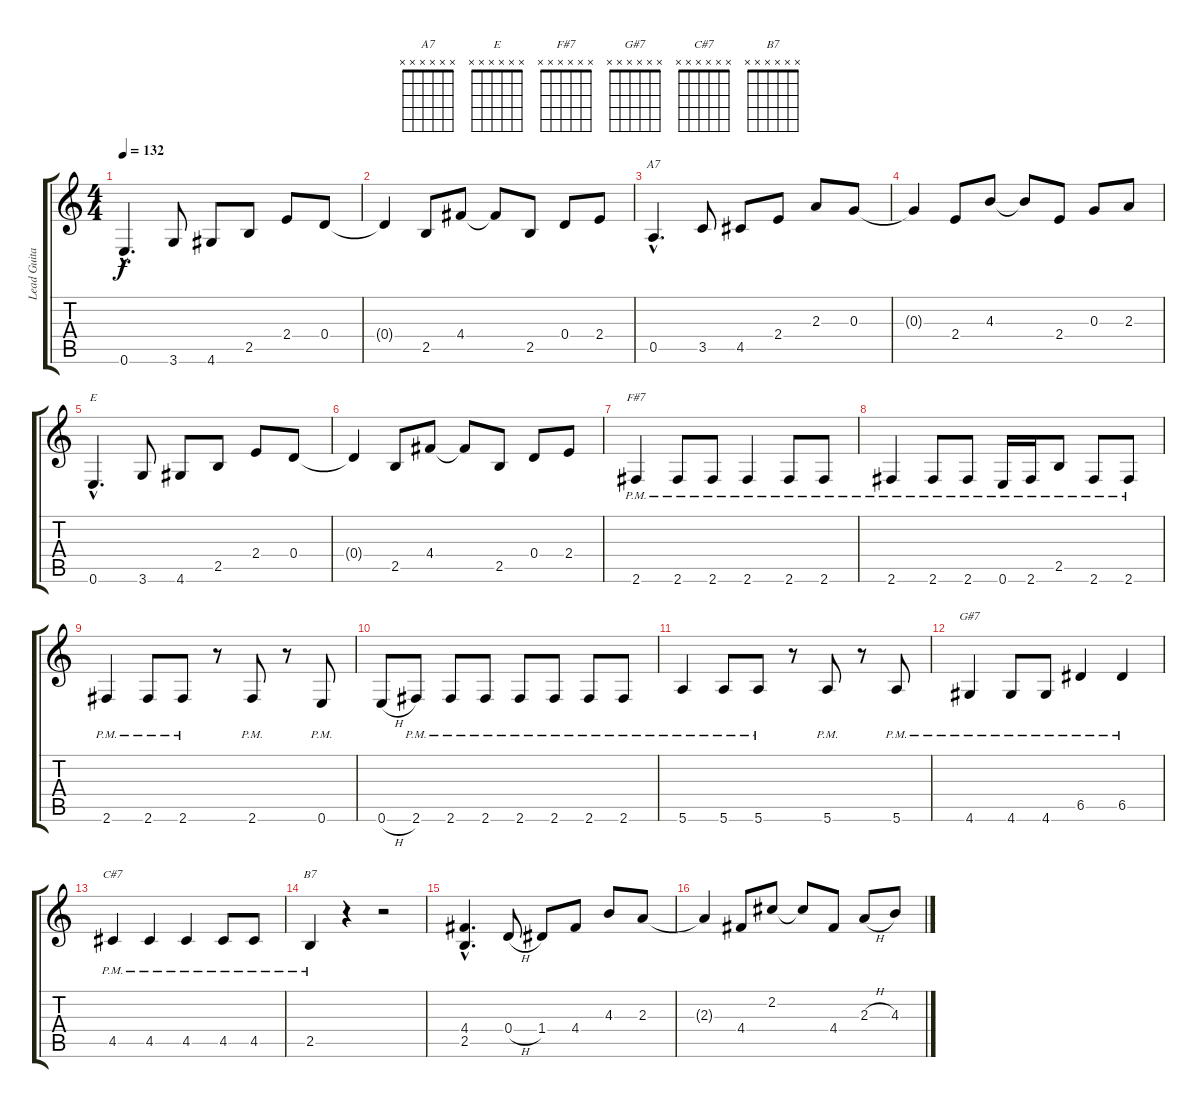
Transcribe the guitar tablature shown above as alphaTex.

\track ("Lead Guitar" "Lead Guita") {instrument overdrivenguitar}
\staff {score tabs}
\tuning (E4 B3 G3 D3 A2 E2) {hide}
\chord ("A7" x x x x x x)
\chord ("E" x x x x x x)
\chord ("F#7" x x x x x x)
\chord ("G#7" x x x x x x)
\chord ("C#7" x x x x x x)
\chord ("B7" x x x x x x)
\ts (4 4)
\tempo 132
\clef g2
\ks c
0.6{hac}.4{d dy f} 3.6.8 4.6.8 2.5.8 2.4.8 0.4.8 |
0.4{t}.4 2.5.8 4.4.8 4.4{t}.8 2.5.8 0.4.8 2.4.8 |
0.5{hac}.4{d ch "A7"} 3.5.8 4.5.8 2.4.8 2.3.8 0.3.8 |
0.3{t}.4 2.4.8 4.3.8 4.3{t}.8 2.4.8 0.3.8 2.3.8 |
0.6{hac}.4{d ch "E"} 3.6.8 4.6.8 2.5.8 2.4.8 0.4.8 |
0.4{t}.4 2.5.8 4.4.8 4.4{t}.8 2.5.8 0.4.8 2.4.8 |
2.6{pm}.4{ch "F#7"} 2.6{pm}.8 2.6{pm}.8 2.6{pm}.4 2.6{pm}.8 2.6{pm}.8 |
2.6{pm}.4 2.6{pm}.8 2.6{pm}.8 0.6{pm}.16 2.6{pm}.16 2.5{pm}.8 2.6{pm}.8 2.6{pm}.8 |
2.6{pm}.4 2.6{pm}.8 2.6{pm}.8 r.8 2.6{pm}.8 r.8 0.6{pm}.8 |
0.6{h}.8 2.6{pm}.8 2.6{pm}.8 2.6{pm}.8 2.6{pm}.8 2.6{pm}.8 2.6{pm}.8 2.6{pm}.8 |
5.6{pm}.4 5.6{pm}.8 5.6{pm}.8 r.8 5.6{pm}.8 r.8 5.6{pm}.8 |
4.6{pm}.4{ch "G#7"} 4.6{pm}.8 4.6{pm}.8 6.5{pm}.4 6.5{pm}.4 |
4.5{pm}.4{ch "C#7"} 4.5{pm}.4 4.5{pm}.4 4.5{pm}.8 4.5{pm}.8 |
2.5{pm}.4{ch "B7"} r.4 r.2 |
(4.4{hac} 2.5{hac}).4{d} 0.4{h}.8 1.4.8 4.4.8 4.3.8 2.3.8 |
2.3{t}.4 4.4.8 2.2.8 2.2{t}.8 4.4.8 2.3{h}.8 4.3.8
